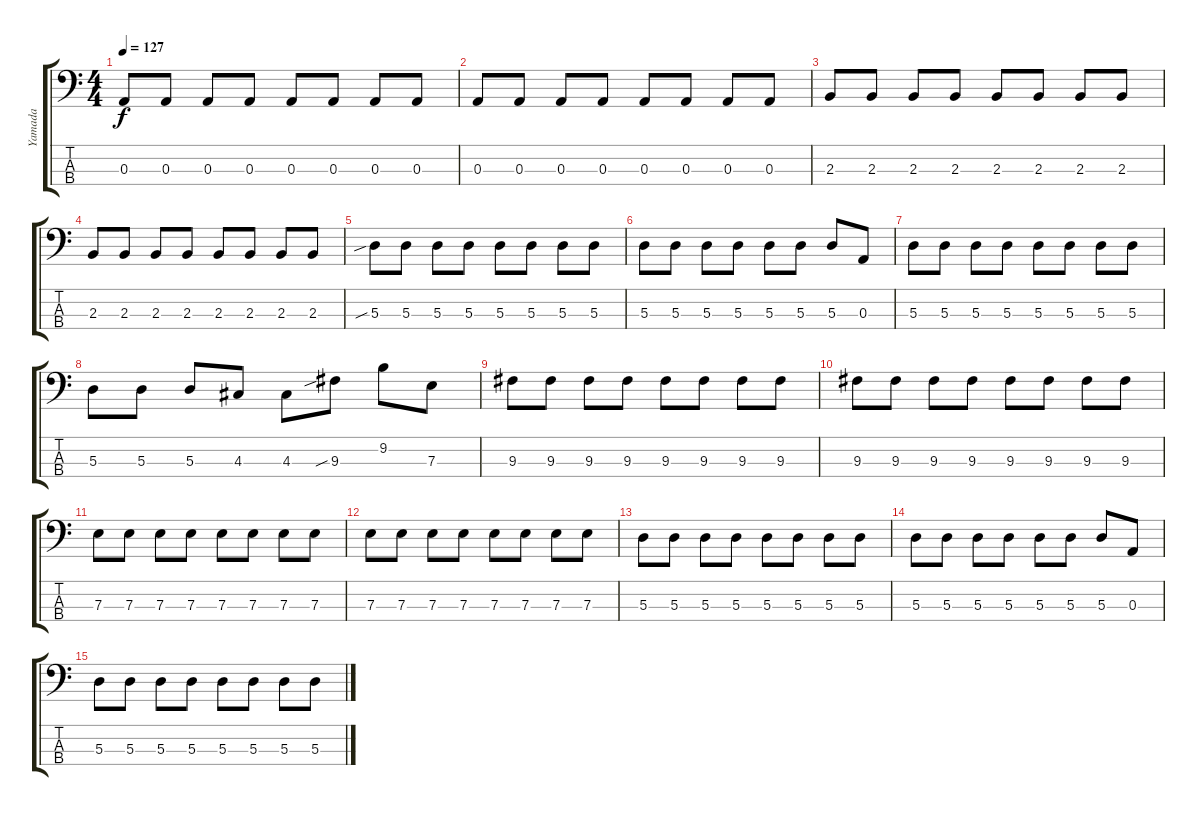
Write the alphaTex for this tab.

\track ("Yamada" "Yamada") {instrument electricbasspick}
\staff {score tabs}
\tuning (G2 D2 A1 E1) {hide}
\ts (4 4)
\tempo 127
\clef f4
\ks c
0.3.8{dy f} 0.3.8 0.3.8 0.3.8 0.3.8 0.3.8 0.3.8 0.3.8 |
0.3.8 0.3.8 0.3.8 0.3.8 0.3.8 0.3.8 0.3.8 0.3.8 |
2.3.8 2.3.8 2.3.8 2.3.8 2.3.8 2.3.8 2.3.8 2.3.8 |
2.3.8 2.3.8 2.3.8 2.3.8 2.3.8 2.3.8 2.3.8 2.3.8 |
5.3{sib}.8 5.3.8 5.3.8 5.3.8 5.3.8 5.3.8 5.3.8 5.3.8 |
5.3.8 5.3.8 5.3.8 5.3.8 5.3.8 5.3.8 5.3.8 0.3.8 |
5.3.8 5.3.8 5.3.8 5.3.8 5.3.8 5.3.8 5.3.8 5.3.8 |
5.3.8 5.3.8 5.3.8 4.3.8 4.3.8 9.3{sib}.8 9.2.8 7.3.8 |
9.3.8 9.3.8 9.3.8 9.3.8 9.3.8 9.3.8 9.3.8 9.3.8 |
9.3.8 9.3.8 9.3.8 9.3.8 9.3.8 9.3.8 9.3.8 9.3.8 |
7.3.8 7.3.8 7.3.8 7.3.8 7.3.8 7.3.8 7.3.8 7.3.8 |
7.3.8 7.3.8 7.3.8 7.3.8 7.3.8 7.3.8 7.3.8 7.3.8 |
5.3.8 5.3.8 5.3.8 5.3.8 5.3.8 5.3.8 5.3.8 5.3.8 |
5.3.8 5.3.8 5.3.8 5.3.8 5.3.8 5.3.8 5.3.8 0.3.8 |
5.3.8 5.3.8 5.3.8 5.3.8 5.3.8 5.3.8 5.3.8 5.3.8
